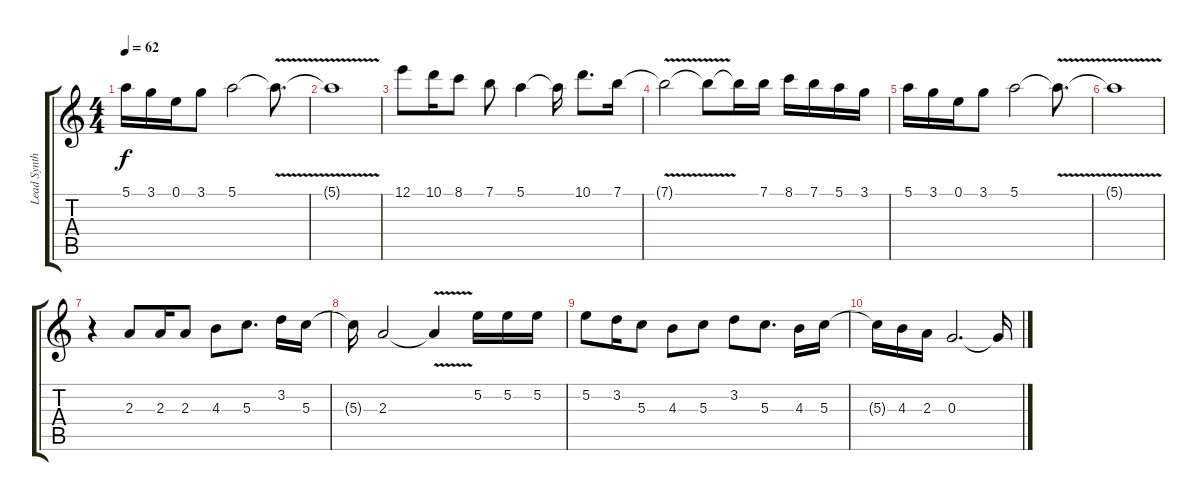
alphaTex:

\track ("Lead Synth" "Lead Synth") {instrument overdrivenguitar}
\staff {score tabs}
\tuning (E4 B3 G3 D3 A2 E2) {hide}
\ts (4 4)
\tempo 62
\clef g2
\ks c
5.1.16{dy f} 3.1.16 0.1.16 3.1.8 5.1.2 5.1{v t}.8{d} |
5.1{t}.1{volume 1} |
12.1.8{volume 16} 10.1.16 8.1.8 7.1.8 5.1.4 5.1{t}.16 10.1.8{d} 7.1.16 |
7.1{v t}.2 7.1{t}.8 7.1{t}.16 7.1.16 8.1.16 7.1.16 5.1.16 3.1.16 |
5.1.16 3.1.16 0.1.16 3.1.8 5.1.2 5.1{v t}.8{d} |
5.1{t}.1{volume 1} |
r.4{volume 16} 2.3.8{volume 0} 2.3.16 2.3.8 4.3.8 5.3.8{d} 3.2.16 5.3.16 |
5.3{t}.16 2.3.2 2.3{v t}.4 5.2.16 5.2.16 5.2.16 |
5.2.8 3.2.16 5.3.8 4.3.8 5.3.8 3.2.8 5.3.8{d} 4.3.16 5.3.16 |
5.3{t}.16 4.3.16 2.3.16 0.3.2{d} 0.3{t}.16
